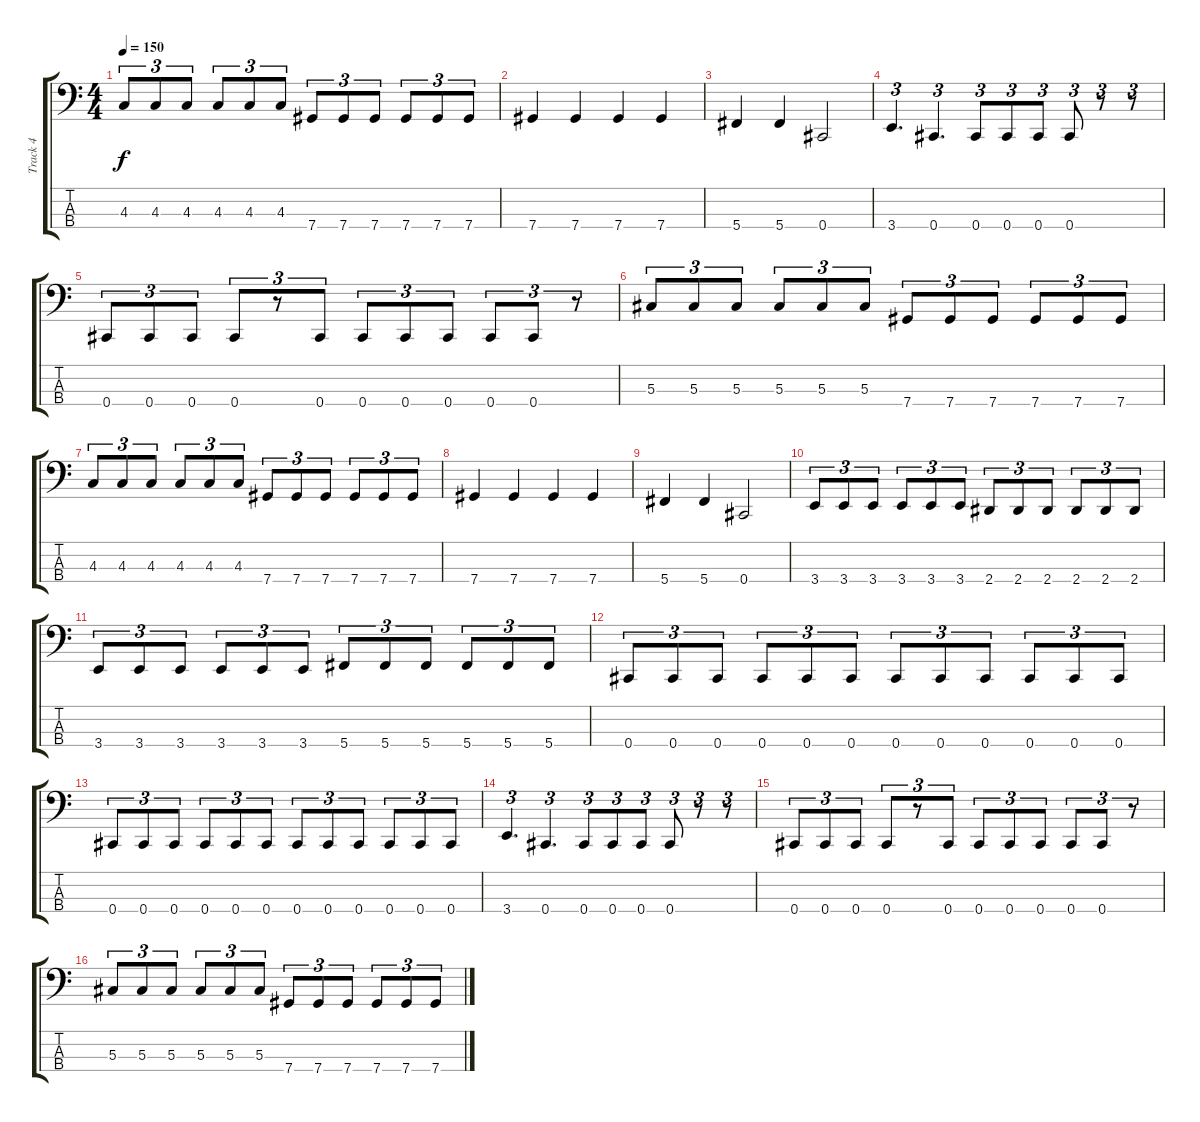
\track ("Track 4" "Track 4") {instrument electricbasspick bank 36}
\staff {score tabs}
\tuning (Gb2 Db2 Ab1 Db1) {hide}
\ts (4 4)
\tempo 150
\clef f4
\ks c
4.3.8{tu (3 2) dy f} 4.3.8{tu (3 2)} 4.3.8{tu (3 2)} 4.3.8{tu (3 2)} 4.3.8{tu (3 2)} 4.3.8{tu (3 2)} 7.4.8{tu (3 2)} 7.4.8{tu (3 2)} 7.4.8{tu (3 2)} 7.4.8{tu (3 2)} 7.4.8{tu (3 2)} 7.4.8{tu (3 2)} |
7.4.4 7.4.4 7.4.4 7.4.4 |
5.4.4 5.4.4 0.4.2 |
3.4.4{d tu (3 2)} 0.4.4{d tu (3 2)} 0.4.8{tu (3 2)} 0.4.8{tu (3 2)} 0.4.8{tu (3 2)} 0.4.8{tu (3 2)} r.8{tu (3 2)} r.8{tu (3 2)} |
0.4.8{tu (3 2)} 0.4.8{tu (3 2)} 0.4.8{tu (3 2)} 0.4.8{tu (3 2)} r.8{tu (3 2)} 0.4.8{tu (3 2)} 0.4.8{tu (3 2)} 0.4.8{tu (3 2)} 0.4.8{tu (3 2)} 0.4.8{tu (3 2)} 0.4.8{tu (3 2)} r.8{tu (3 2)} |
5.3.8{tu (3 2)} 5.3.8{tu (3 2)} 5.3.8{tu (3 2)} 5.3.8{tu (3 2)} 5.3.8{tu (3 2)} 5.3.8{tu (3 2)} 7.4.8{tu (3 2)} 7.4.8{tu (3 2)} 7.4.8{tu (3 2)} 7.4.8{tu (3 2)} 7.4.8{tu (3 2)} 7.4.8{tu (3 2)} |
4.3.8{tu (3 2)} 4.3.8{tu (3 2)} 4.3.8{tu (3 2)} 4.3.8{tu (3 2)} 4.3.8{tu (3 2)} 4.3.8{tu (3 2)} 7.4.8{tu (3 2)} 7.4.8{tu (3 2)} 7.4.8{tu (3 2)} 7.4.8{tu (3 2)} 7.4.8{tu (3 2)} 7.4.8{tu (3 2)} |
7.4.4 7.4.4 7.4.4 7.4.4 |
5.4.4 5.4.4 0.4.2 |
3.4.8{tu (3 2)} 3.4.8{tu (3 2)} 3.4.8{tu (3 2)} 3.4.8{tu (3 2)} 3.4.8{tu (3 2)} 3.4.8{tu (3 2)} 2.4.8{tu (3 2)} 2.4.8{tu (3 2)} 2.4.8{tu (3 2)} 2.4.8{tu (3 2)} 2.4.8{tu (3 2)} 2.4.8{tu (3 2)} |
3.4.8{tu (3 2)} 3.4.8{tu (3 2)} 3.4.8{tu (3 2)} 3.4.8{tu (3 2)} 3.4.8{tu (3 2)} 3.4.8{tu (3 2)} 5.4.8{tu (3 2)} 5.4.8{tu (3 2)} 5.4.8{tu (3 2)} 5.4.8{tu (3 2)} 5.4.8{tu (3 2)} 5.4.8{tu (3 2)} |
0.4.8{tu (3 2)} 0.4.8{tu (3 2)} 0.4.8{tu (3 2)} 0.4.8{tu (3 2)} 0.4.8{tu (3 2)} 0.4.8{tu (3 2)} 0.4.8{tu (3 2)} 0.4.8{tu (3 2)} 0.4.8{tu (3 2)} 0.4.8{tu (3 2)} 0.4.8{tu (3 2)} 0.4.8{tu (3 2)} |
0.4.8{tu (3 2)} 0.4.8{tu (3 2)} 0.4.8{tu (3 2)} 0.4.8{tu (3 2)} 0.4.8{tu (3 2)} 0.4.8{tu (3 2)} 0.4.8{tu (3 2)} 0.4.8{tu (3 2)} 0.4.8{tu (3 2)} 0.4.8{tu (3 2)} 0.4.8{tu (3 2)} 0.4.8{tu (3 2)} |
3.4.4{d tu (3 2)} 0.4.4{d tu (3 2)} 0.4.8{tu (3 2)} 0.4.8{tu (3 2)} 0.4.8{tu (3 2)} 0.4.8{tu (3 2)} r.8{tu (3 2)} r.8{tu (3 2)} |
0.4.8{tu (3 2)} 0.4.8{tu (3 2)} 0.4.8{tu (3 2)} 0.4.8{tu (3 2)} r.8{tu (3 2)} 0.4.8{tu (3 2)} 0.4.8{tu (3 2)} 0.4.8{tu (3 2)} 0.4.8{tu (3 2)} 0.4.8{tu (3 2)} 0.4.8{tu (3 2)} r.8{tu (3 2)} |
5.3.8{tu (3 2)} 5.3.8{tu (3 2)} 5.3.8{tu (3 2)} 5.3.8{tu (3 2)} 5.3.8{tu (3 2)} 5.3.8{tu (3 2)} 7.4.8{tu (3 2)} 7.4.8{tu (3 2)} 7.4.8{tu (3 2)} 7.4.8{tu (3 2)} 7.4.8{tu (3 2)} 7.4.8{tu (3 2)}
